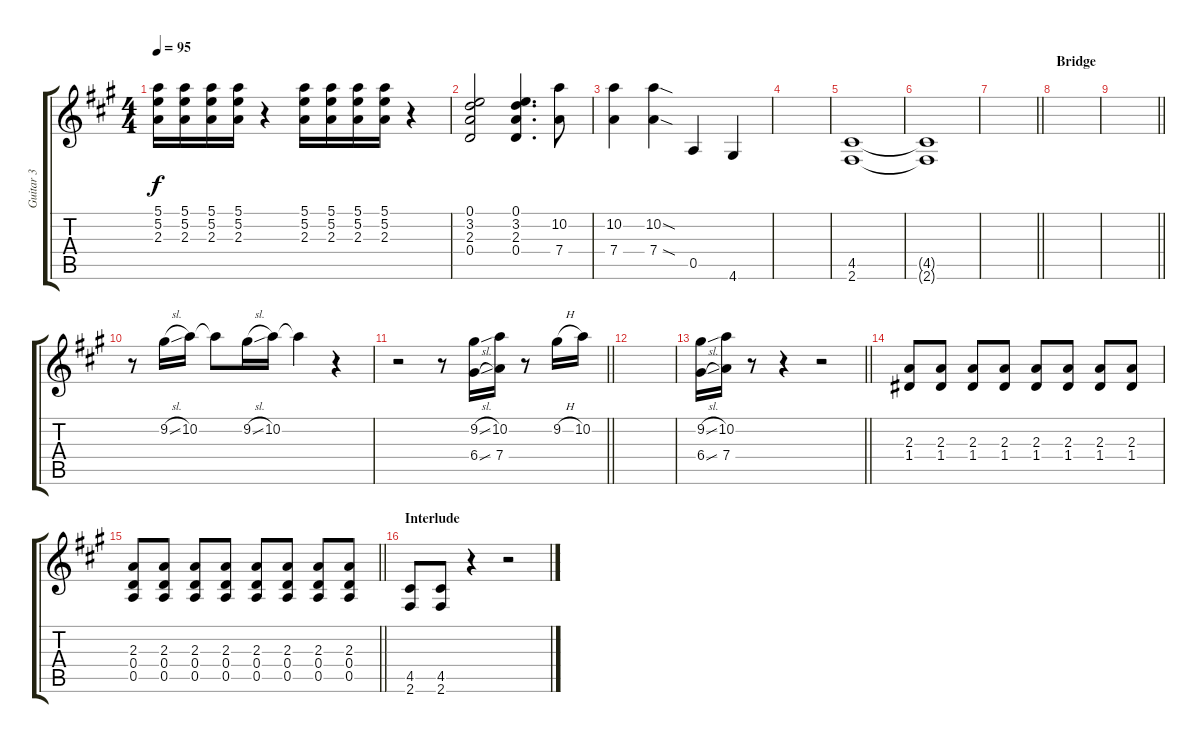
\track ("Guitar 3" "Guitar 3") {instrument overdrivenguitar}
\staff {score tabs}
\tuning (E4 B3 G3 D3 A2 E2) {hide}
\ts (4 4)
\tempo 95
\clef g2
\ks a
(5.1 5.2 2.3).16{dy f} (5.1 5.2 2.3).16 (5.1 5.2 2.3).16 (5.1 5.2 2.3).16 r.4 (5.1 5.2 2.3).16 (5.1 5.2 2.3).16 (5.1 5.2 2.3).16 (5.1 5.2 2.3).16 r.4 |
(0.1 3.2 2.3 0.4).2 (0.1 3.2 2.3 0.4).4{d} (10.2 7.4).8 |
(10.2 7.4).4 (10.2{sod} 7.4{sod}).4 0.5.4 4.6.4 |
|
(4.5 2.6).1 |
(4.5{t} 2.6{t}).1{volume 0} |
\barLineRight lightlight
|
\section ("" "Bridge")
|
\barLineRight lightlight
|
r.8 9.2{sl}.16 10.2.16 10.2{t}.8 9.2{sl}.16 10.2.16 10.2{t}.4 r.4 |
\barLineRight lightlight
r.2 r.8 (9.2{sl} 6.4{sl}).16 (10.2 7.4).16 r.8 9.2{h}.16 10.2.16 |
|
\barLineRight lightlight
(9.2{sl} 6.4{sl}).16 (10.2 7.4).16 r.8 r.4 r.2 |
(2.3 1.4).8{volume 0} (2.3 1.4).8{volume 10} (2.3 1.4).8 (2.3 1.4).8 (2.3 1.4).8 (2.3 1.4).8 (2.3 1.4).8 (2.3 1.4).8 |
\barLineRight lightlight
(2.3 0.4 0.5).8 (2.3 0.4 0.5).8 (2.3 0.4 0.5).8 (2.3 0.4 0.5).8 (2.3 0.4 0.5).8 (2.3 0.4 0.5).8 (2.3 0.4 0.5).8 (2.3 0.4 0.5).8 |
\section ("" "Interlude")
(4.5 2.6).8 (4.5 2.6).8 r.4 r.2
